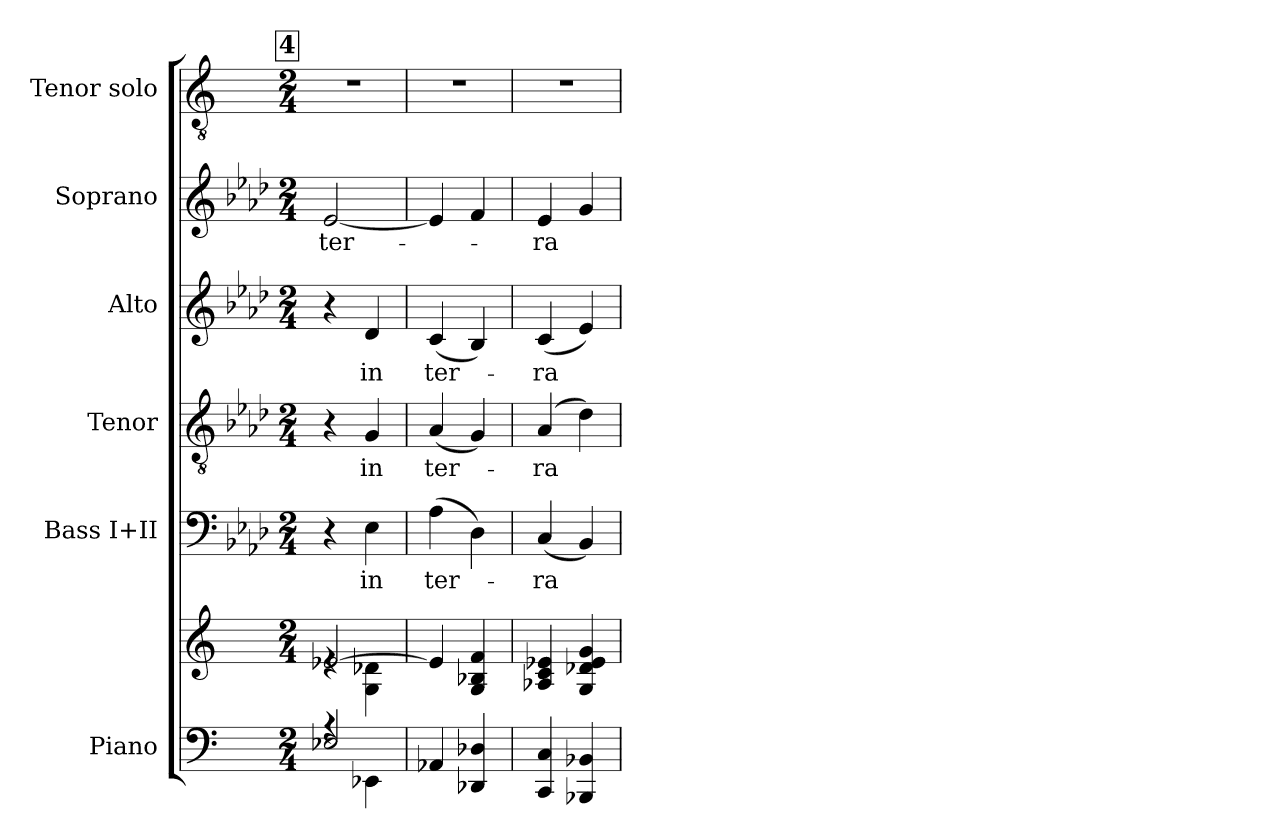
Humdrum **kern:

**kern	**kern	**kern	**text	**kern	**text	**kern	**text	**kern	**text	**kern
*part6	*part6	*part5	*part5	*part4	*part4	*part3	*part3	*part2	*part2	*part1
*staff7	*staff6	*staff5	*staff5	*staff4	*staff4	*staff3	*staff3	*staff2	*staff2	*staff1
*I"Piano	*	*I"Bass I+II	*	*I"Tenor	*	*I"Alto	*	*I"Soprano	*	*I"Tenor solo
*I'Pno.	*	*I'B.I+II	*	*I'T.	*	*I'A.	*	*I'S.	*	*I'T.s
*clefF4	*clefG2	*clefF4	*	*clefGv2	*	*clefG2	*	*clefG2	*	*clefGv2
*k[]	*k[]	*k[b-e-a-d-]	*	*k[b-e-a-d-]	*	*k[b-e-a-d-]	*	*k[b-e-a-d-]	*	*k[]
*M2/4	*M2/4	*M2/4	*	*M2/4	*	*M2/4	*	*M2/4	*	*M2/4
!!LO:REH:place=s1:a:B:fs=14:t=4
=85	=85	=85	=85	=85	=85	=85	=85	=85	=85	=85
*^	*^	*	*	*	*	*	*	*	*	*
4rA	2E-X/	[2e-X/	4re	4r	.	4r	.	4r	.	[2e-/	ter-	2r
4EE-X\	.	.	4G\ 4d-X\	4E-\	in	4G/	in	4d-/	in	.	.	.
*v	*v	*	*	*	*	*	*	*	*	*	*	*
*	*v	*v	*	*	*	*	*	*	*	*	*
=86	=86	=86	=86	=86	=86	=86	=86	=86	=86	=86
4AA-X/	4e-/]	(4A-\	ter-	(4A-/	ter-	(4c/	ter-	4e-/]	.	2r
4DD-X/ 4D-X/	4G/ 4B-X/ 4f/	4D-\)	.	4G/)	.	4B-/)	.	4f/	.	.
=87	=87	=87	=87	=87	=87	=87	=87	=87	=87	=87
4CC/ 4C/	4A-X/ 4c/ 4e-X/	(4C/	-ra	(4A-/	-ra	(4c/	-ra	4e-/	-ra	2r
4BBB-X/ 4BB-X/	4G/ 4d-X/ 4e-/ 4g/	4BB-/)	.	4d-\)	.	4e-/)	.	4g/	.	.
=	=	=	=	=	=	=	=	=	=	=
*-	*-	*-	*-	*-	*-	*-	*-	*-	*-	*-
